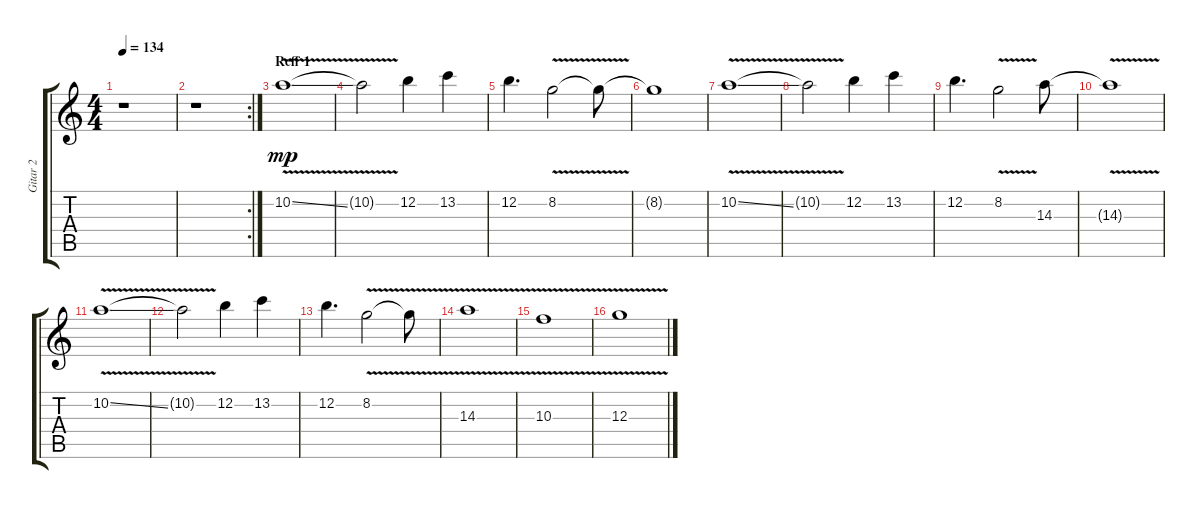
\track ("Gitar 2" "Gitar 2") {instrument overdrivenguitar}
\staff {score tabs}
\tuning (E4 B3 G3 D3 A2 E2) {hide}
\ts (4 4)
\tempo 134
\clef g2
\ks c
r.1{dy f} |
\rc 2
r.1 |
\section ("" "Reff 1")
10.2{v ss}.1{dy mp} |
10.2{t}.2 12.2.4 13.2.4 |
12.2.4{d} 8.2{v}.2 8.2{t}.8 |
8.2{t}.1 |
10.2{v ss}.1 |
10.2{t}.2 12.2.4 13.2.4 |
12.2.4{d} 8.2{v}.2 14.3.8 |
14.3{v t}.1 |
10.2{v ss}.1 |
10.2{t}.2 12.2.4 13.2.4 |
12.2.4{d} 8.2{v}.2 8.2{t}.8 |
14.3{v}.1 |
10.3{v}.1 |
12.3{v}.1
